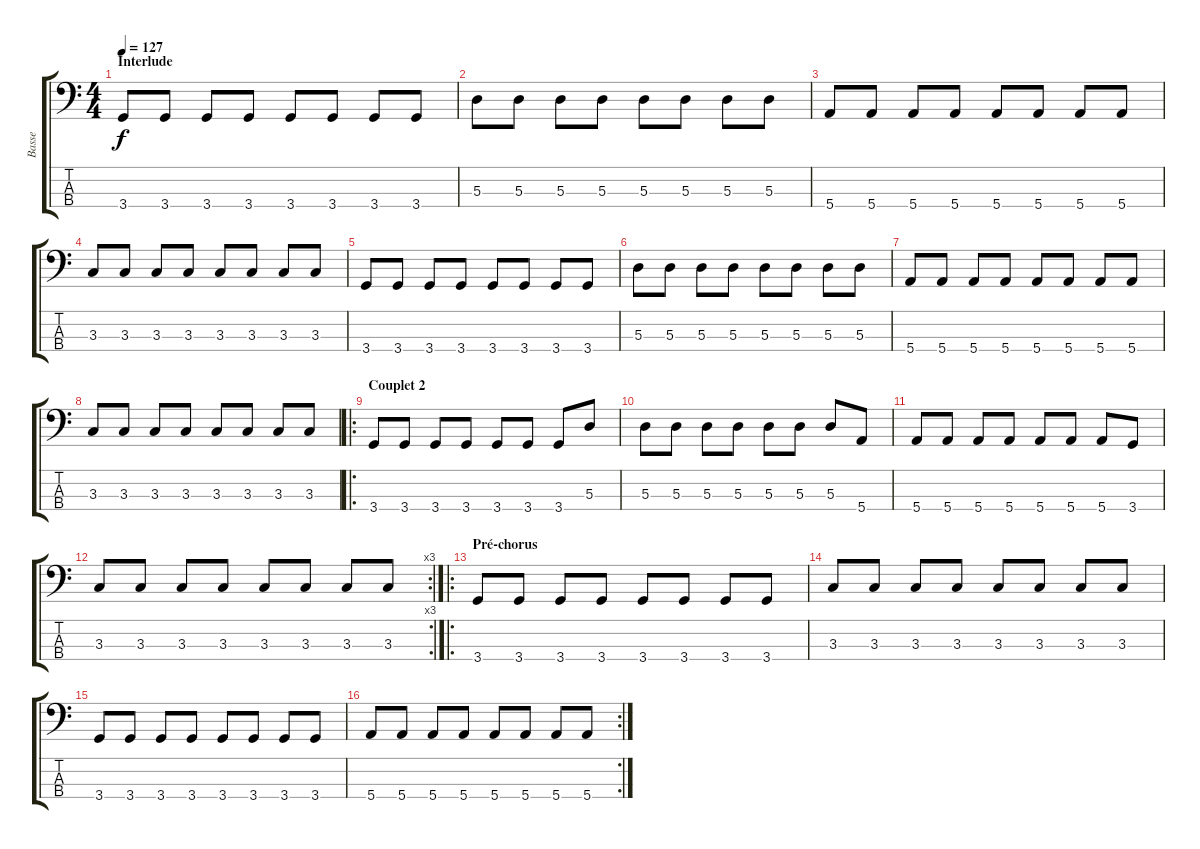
\track ("Basse" "Basse") {instrument contrabass}
\staff {score tabs}
\tuning (G2 D2 A1 E1) {hide}
\ts (4 4)
\section ("" "Interlude")
\tempo 127
\clef f4
\ks c
3.4.8{dy f instrument electricbassfinger} 3.4.8 3.4.8 3.4.8 3.4.8 3.4.8 3.4.8 3.4.8 |
5.3.8 5.3.8 5.3.8 5.3.8 5.3.8 5.3.8 5.3.8 5.3.8 |
5.4.8 5.4.8 5.4.8 5.4.8 5.4.8 5.4.8 5.4.8 5.4.8 |
3.3.8 3.3.8 3.3.8 3.3.8 3.3.8 3.3.8 3.3.8 3.3.8 |
3.4.8{instrument electricbassfinger} 3.4.8 3.4.8 3.4.8 3.4.8 3.4.8 3.4.8 3.4.8 |
5.3.8 5.3.8 5.3.8 5.3.8 5.3.8 5.3.8 5.3.8 5.3.8 |
5.4.8 5.4.8 5.4.8 5.4.8 5.4.8 5.4.8 5.4.8 5.4.8 |
3.3.8 3.3.8 3.3.8 3.3.8 3.3.8 3.3.8 3.3.8 3.3.8 |
\ro
\section ("" "Couplet 2")
3.4.8 3.4.8 3.4.8 3.4.8 3.4.8 3.4.8 3.4.8 5.3.8 |
5.3.8 5.3.8 5.3.8 5.3.8 5.3.8 5.3.8 5.3.8 5.4.8 |
5.4.8 5.4.8 5.4.8 5.4.8 5.4.8 5.4.8 5.4.8 3.4.8 |
\rc 3
3.3.8 3.3.8 3.3.8 3.3.8 3.3.8 3.3.8 3.3.8 3.3.8 |
\ro
\section ("" "Pré-chorus")
3.4.8 3.4.8 3.4.8 3.4.8 3.4.8 3.4.8 3.4.8 3.4.8 |
3.3.8 3.3.8 3.3.8 3.3.8 3.3.8 3.3.8 3.3.8 3.3.8 |
3.4.8 3.4.8 3.4.8 3.4.8 3.4.8 3.4.8 3.4.8 3.4.8 |
\rc 2
5.4.8 5.4.8 5.4.8 5.4.8 5.4.8 5.4.8 5.4.8 5.4.8
